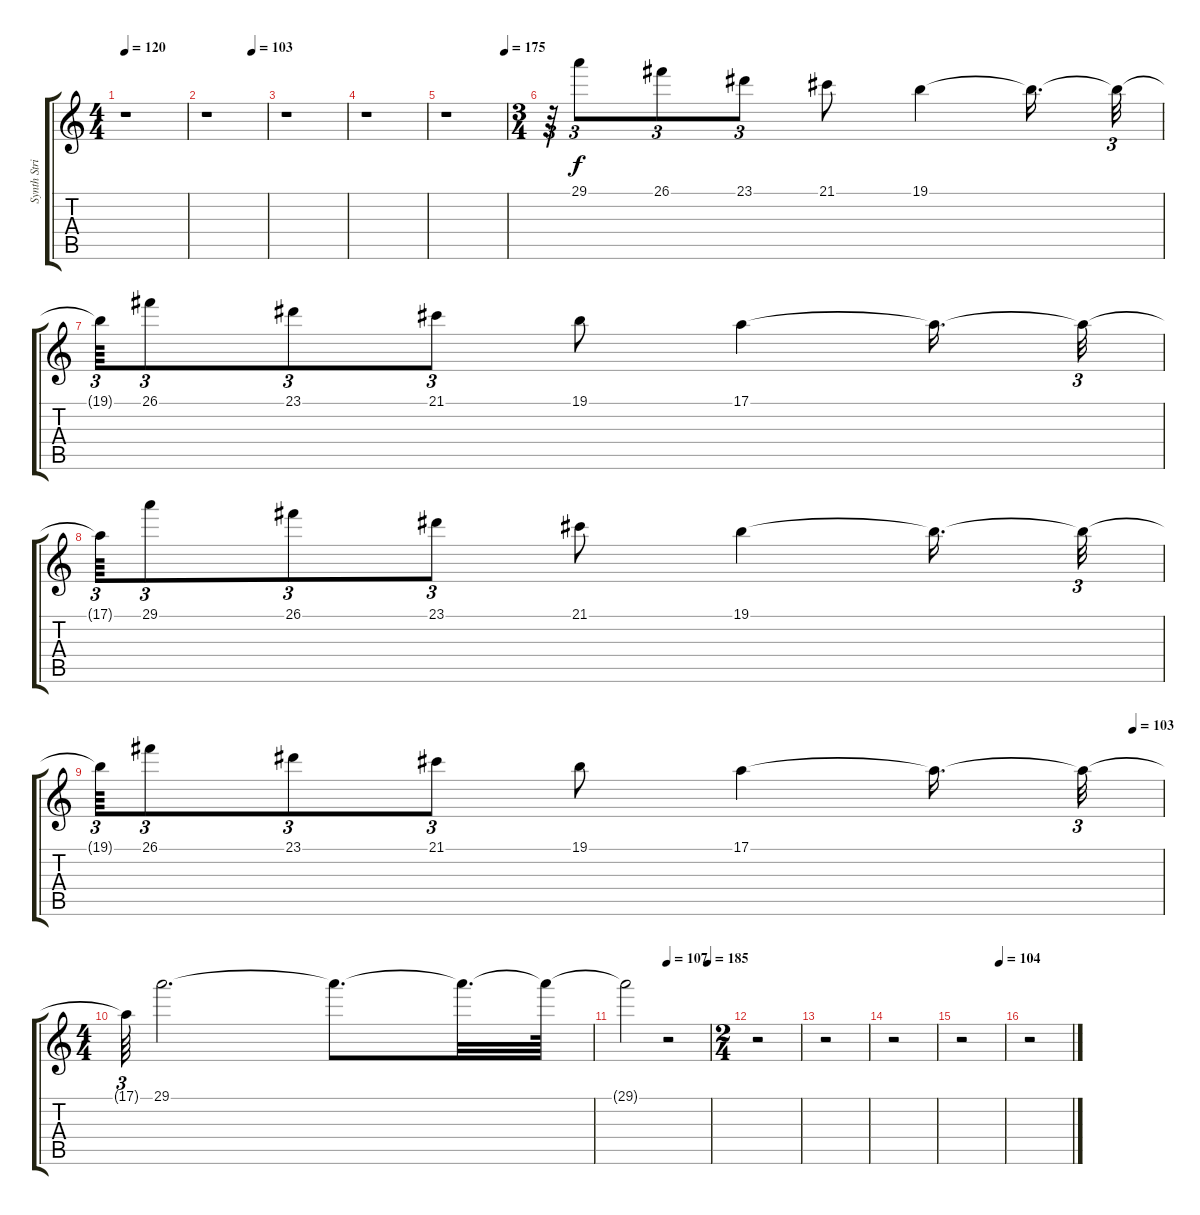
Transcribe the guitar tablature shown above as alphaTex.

\track ("Synth Strings" "Synth Stri") {instrument synthstrings1}
\staff {score tabs}
\tuning (E4 B3 G3 D3 A2 E2) {hide}
\ts (4 4)
\tempo 120
\clef g2
\ks c
r.1{dy f} |
\tempo (103 0.7604166666666666)
r.1 |
r.1 |
r.1 |
\tempo (175 0.9791666666666666)
r.1 |
\ts (3 4)
r.64{tu (3 2)} 29.1.8{tu (3 2)} 26.1.8{tu (3 2)} 23.1.8{tu (3 2)} 21.1.8 19.1.4 19.1{t}.16{d} 19.1{t}.32{tu (3 2)} |
19.1{t}.64{tu (3 2)} 26.1.8{tu (3 2)} 23.1.8{tu (3 2)} 21.1.8{tu (3 2)} 19.1.8 17.1.4 17.1{t}.16{d} 17.1{t}.32{tu (3 2)} |
17.1{t}.64{tu (3 2)} 29.1.8{tu (3 2)} 26.1.8{tu (3 2)} 23.1.8{tu (3 2)} 21.1.8 19.1.4 19.1{t}.16{d} 19.1{t}.32{tu (3 2)} |
\tempo (103 0.9722222222222222)
19.1{t}.64{tu (3 2)} 26.1.8{tu (3 2)} 23.1.8{tu (3 2)} 21.1.8{tu (3 2)} 19.1.8 17.1.4 17.1{t}.16{d} 17.1{t}.32{tu (3 2)} |
\ts (4 4)
17.1{t}.64{tu (3 2)} 29.1.2{d} 29.1{t}.8{d} 29.1{t}.32{d} 29.1{t}.64 |
\tempo (107 0.5)
\tempo (185 0.9791666666666666)
29.1{t}.2 r.2 |
\ts (2 4)
r.2 |
r.2 |
r.2 |
\tempo (104 0.8958333333333334)
r.2 |
r.2
